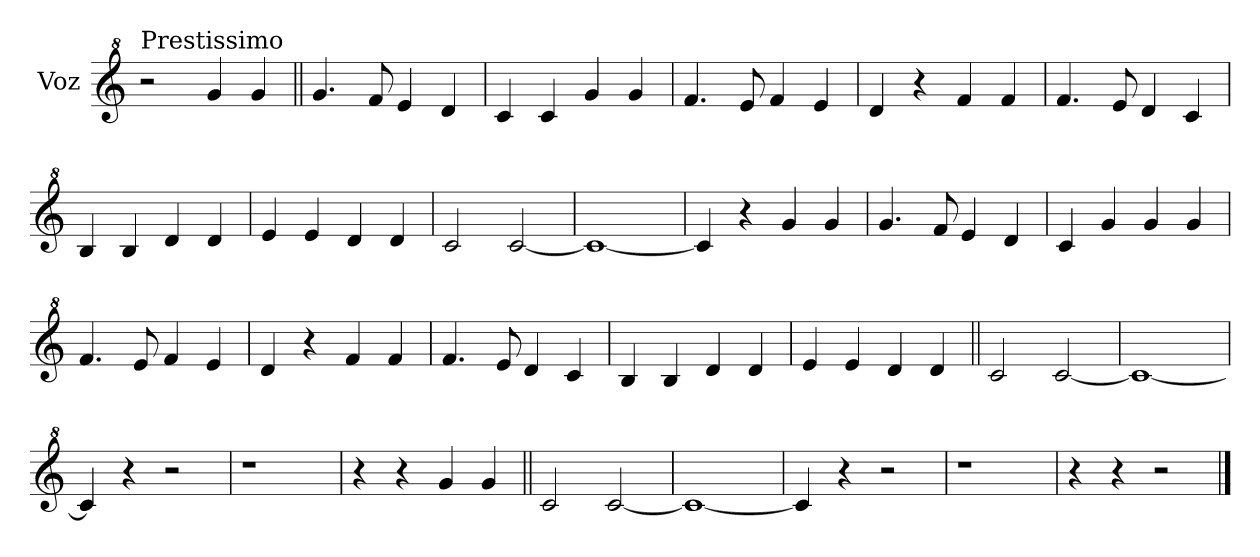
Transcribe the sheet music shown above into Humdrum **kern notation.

**kern
*part1
*staff1
*I"Voz
*I'V
*clefG^2
*k[]
=1
!LO:TX:a:t=Prestissimo
2r
4gg
4gg
=||
4.gg
8ff
4ee
4dd
=
4cc
4cc
4gg
4gg
=
4.ff
8ee
4ff
4ee
=
4dd
4r
4ff
4ff
=
4.ff
8ee
4dd
4cc
=
4b
4b
4dd
4dd
=
4ee
4ee
4dd
4dd
=
2cc
[2cc
=
1cc_
=
4cc]
4r
4gg
4gg
=
4.gg
8ff
4ee
4dd
=
4cc
4gg
4gg
4gg
=
4.ff
8ee
4ff
4ee
=
4dd
4r
4ff
4ff
=
4.ff
8ee
4dd
4cc
=
4b
4b
4dd
4dd
=
4ee
4ee
4dd
4dd
=||
2cc
[2cc
=
1cc_
=
4cc]
4r
2r
=
1r
=
4r
4r
4gg
4gg
=||
2cc
[2cc
=
1cc_
=
4cc]
4r
2r
=
1r
=
4r
4r
2r
==
*-
